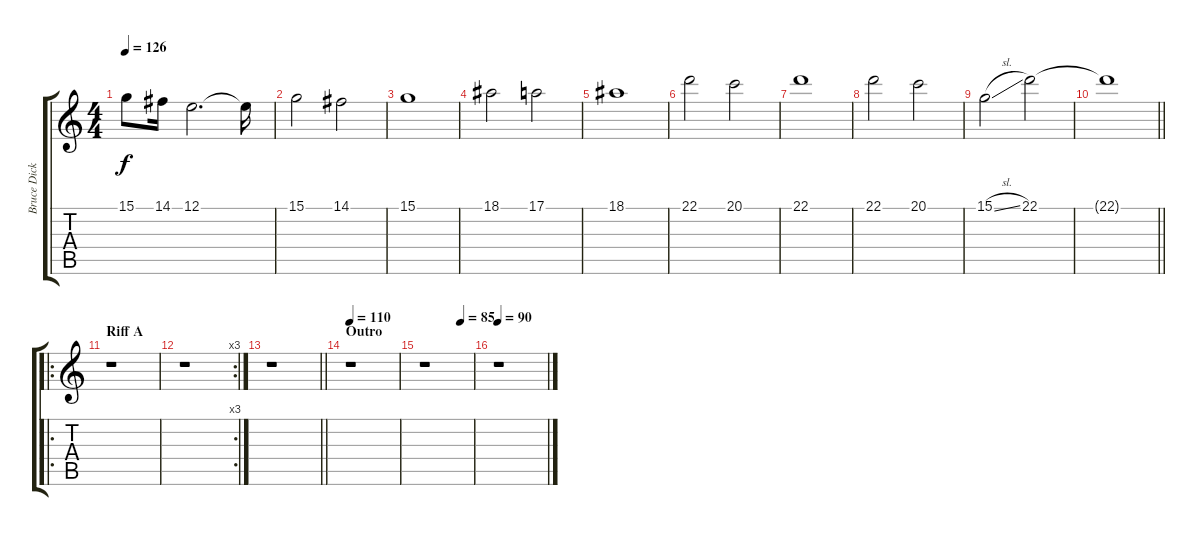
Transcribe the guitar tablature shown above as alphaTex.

\track ("Bruce Dickinson" "Bruce Dick") {instrument lead2sawtooth}
\staff {score tabs}
\tuning (E4 B3 G3 D3 A2 E2) {hide}
\ts (4 4)
\tempo 126
\clef g2
\ks c
15.1.8{dy f} 14.1.16 12.1.2{d} 12.1{t}.16 |
15.1.2 14.1.2 |
15.1.1 |
18.1.2 17.1.2 |
18.1.1 |
22.1.2 20.1.2 |
22.1.1 |
22.1.2 20.1.2 |
15.1{sl}.2 22.1.2 |
\barLineRight lightlight
22.1{t}.1 |
\ro
\section ("" "Riff A")
r.1 |
\rc 3
r.1 |
\barLineRight lightlight
r.1 |
\section ("" "Outro")
\tempo 110
r.1 |
\tempo (85 0.75)
r.1 |
\tempo 90
r.1
